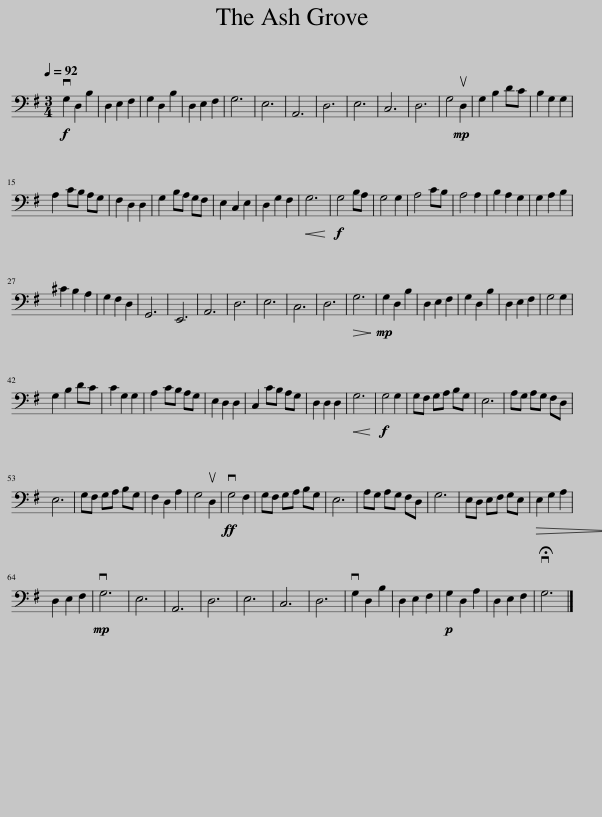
X:1
L:1/8
Q:1/4=92
M:3/4
I:linebreak $
K:G
V:1 bass
V:1
!f! vG,2 D,2 B,2 | D,2 E,2 F,2 | G,2 D,2 B,2 | D,2 E,2 F,2 | G,6 | %5
 E,6 | A,,6 | D,6 | E,6 | C,6 | %10
 D,6 | G,4!mp! uD,2 | G,2 B,2 DC | B,2 G,2 G,2 |$ A,2 CB, A,G, | %15
 F,2 D,2 D,2 | G,2 B,A, G,F, | E,2 C,2 E,2 | D,2 G,2 F,2 |!<(! G,6!<)! | %20
!f! G,4 B,A, | G,4 G,2 | A,4 CB, | A,4 A,2 | B,2 A,2 G,2 | %25
 G,2 A,2 B,2 |$ ^C2 B,2 A,2 | G,2 F,2 D,2 | G,,6 | E,,6 | %30
 A,,6 | D,6 | E,6 | C,6 | D,6 | %35
!>(! G,6!>)! |!mp! G,2 D,2 B,2 | D,2 E,2 F,2 | G,2 D,2 B,2 | D,2 E,2 F,2 | %40
 G,4 G,2 |$ G,2 B,2 DC | C2 G,2 G,2 | A,2 CB, A,G, | E,2 D,2 D,2 | %45
 C,2 CB, A,G, | D,2 D,2 D,2 |!<(! G,6!<)! |!f! G,4 G,2 | G,F, G,A, B,G, | %50
 E,6 | A,G, A,G, F,D, |$ E,6 | G,F, G,A, B,G, | F,2 D,2 A,2 | %55
 G,4 uD,2 |!ff! vG,4 F,2 | G,F, G,A, B,G, | E,6 | A,G, A,G, F,D, | %60
 G,6 | E,D, E,F, G,E, |!>(! E,2 G,2 A,2!>)! |$ D,2 E,2 F,2 |!mp! vG,6 | %65
 E,6 | A,,6 | D,6 | E,6 | C,6 | %70
 D,6 | vG,2 D,2 B,2 | D,2 E,2 F,2 |!p! G,2 D,2 A,2 | D,2 E,2 F,2 | %75
 !fermata!vG,6 |] %76
